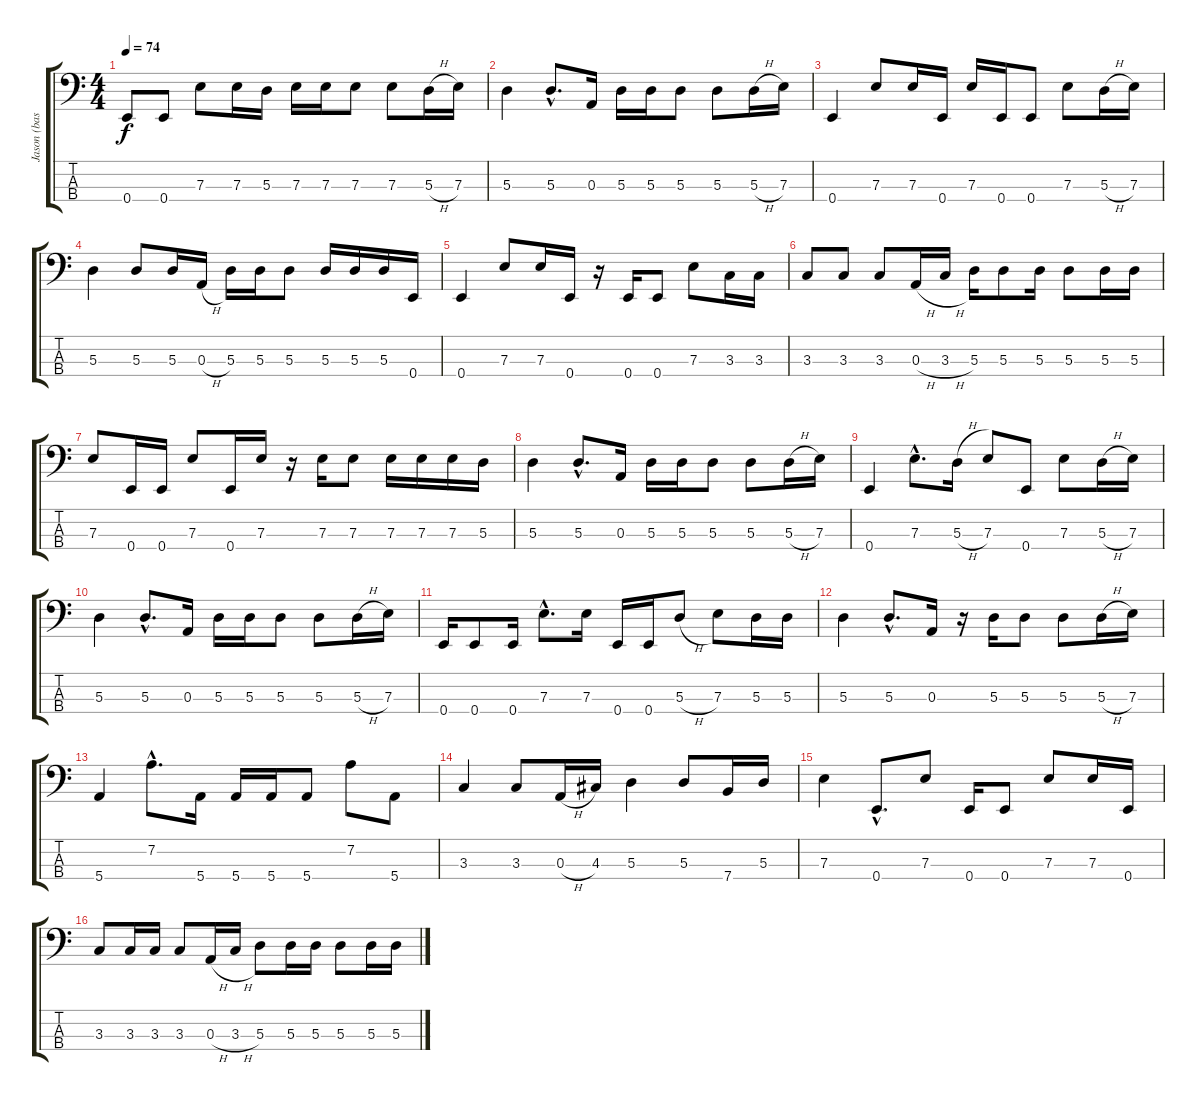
\track ("Jason (bass)" "Jason (bas") {instrument electricbasspick}
\staff {score tabs}
\tuning (G2 D2 A1 E1) {hide}
\ts (4 4)
\tempo 74
\clef f4
\ks c
0.4.8{dy f} 0.4.8 7.3.8 7.3.16 5.3.16 7.3.16 7.3.16 7.3.8 7.3.8 5.3{h}.16 7.3.16 |
5.3.4 5.3{hac}.8{d} 0.3.16 5.3.16 5.3.16 5.3.8 5.3.8 5.3{h}.16 7.3.16 |
0.4.4 7.3.8 7.3.16 0.4.16 7.3.16 0.4.16 0.4.8 7.3.8 5.3{h}.16 7.3.16 |
5.3.4 5.3.8 5.3.16 0.3{h}.16 5.3.16 5.3.16 5.3.8 5.3.16 5.3.16 5.3.16 0.4.16 |
0.4.4 7.3.8 7.3.16 0.4.16 r.16 0.4.16 0.4.8 7.3.8 3.3.16 3.3.16 |
3.3.8 3.3.8 3.3.8 0.3{h}.16 3.3{h}.16 5.3.16 5.3.8 5.3.16 5.3.8 5.3.16 5.3.16 |
7.3.8 0.4.16 0.4.16 7.3.8 0.4.16 7.3.16 r.16 7.3.16 7.3.8 7.3.16 7.3.16 7.3.16 5.3.16 |
5.3.4 5.3{hac}.8{d} 0.3.16 5.3.16 5.3.16 5.3.8 5.3.8 5.3{h}.16 7.3.16 |
0.4.4 7.3{hac}.8{d} 5.3{h}.16 7.3.8 0.4.8 7.3.8 5.3{h}.16 7.3.16 |
5.3.4 5.3{hac}.8{d} 0.3.16 5.3.16 5.3.16 5.3.8 5.3.8 5.3{h}.16 7.3.16 |
0.4.16 0.4.8 0.4.16 7.3{hac}.8{d} 7.3.16 0.4.16 0.4.16 5.3{h}.8 7.3.8 5.3.16 5.3.16 |
5.3.4 5.3{hac}.8{d} 0.3.16 r.16 5.3.16 5.3.8 5.3.8 5.3{h}.16 7.3.16 |
5.4.4 7.2{hac}.8{d} 5.4.16 5.4.16 5.4.16 5.4.8 7.2.8 5.4.8 |
3.3.4 3.3.8 0.3{h}.16 4.3.16 5.3.4 5.3.8 7.4.16 5.3.16 |
7.3.4 0.4{hac}.8{d} 7.3.8 0.4.16 0.4.8 7.3.8 7.3.16 0.4.16 |
3.3.8 3.3.16 3.3.16 3.3.8 0.3{h}.16 3.3{h}.16 5.3.8 5.3.16 5.3.16 5.3.8 5.3.16 5.3.16
